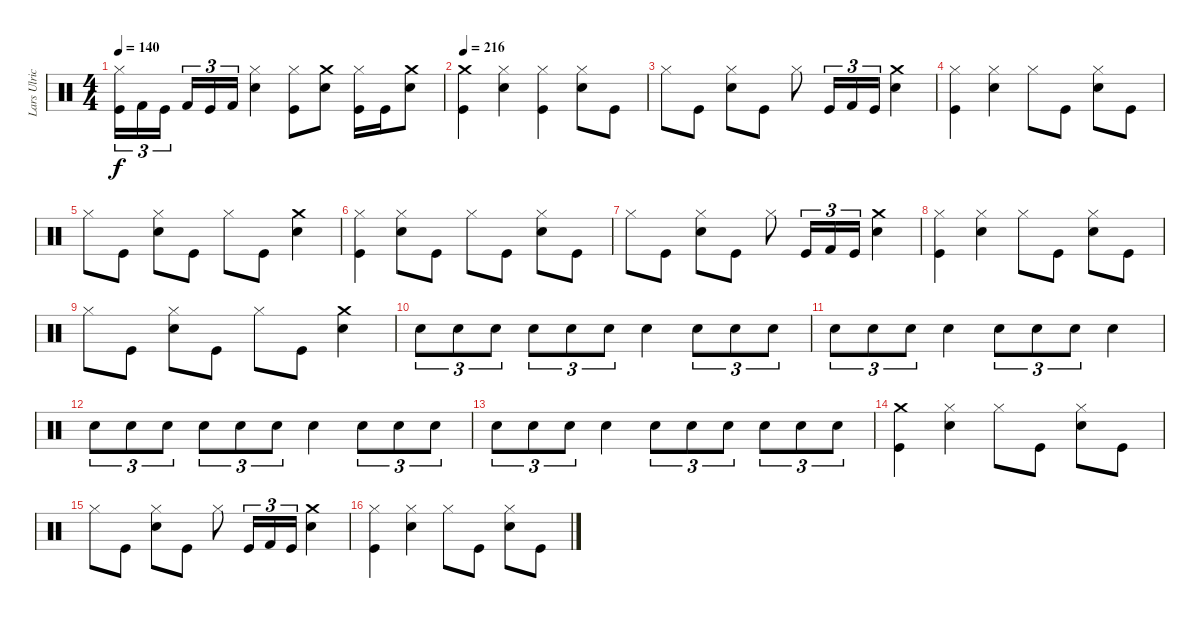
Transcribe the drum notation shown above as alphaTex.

\track ("Lars Ulrich" "Lars Ulric") {instrument percussion}
\staff {score}
\articulation defaults
\ts (4 4)
\tempo 140
\clef neutral
\ks c
("Hi-Hat (closed)" "Kick (hit)").16{tu (3 2) dy f} "Kick (hit) 2".16{tu (3 2)} "Kick (hit)".16{tu (3 2)} "Kick (hit) 2".16{tu (3 2)} "Kick (hit)".16{tu (3 2)} "Kick (hit) 2".16{tu (3 2)} ("Snare (hit) 2" "Hi-Hat (closed)").4 ("Kick (hit)" "Hi-Hat (closed)").8 ("Snare (hit) 2" "Crash medium (hit)").8 ("Kick (hit)" "Hi-Hat (closed)").16 "Kick (hit)".16 ("Crash medium (hit)" "Snare (hit) 2").8 |
\tempo 216
("Kick (hit)" "Crash medium (hit)").4 ("Hi-Hat (closed)" "Snare (hit) 2").4 ("Kick (hit)" "Hi-Hat (closed)").4 ("Hi-Hat (closed)" "Snare (hit) 2").8 "Kick (hit)".8 |
"Hi-Hat (closed)".8 "Kick (hit)".8 ("Snare (hit) 2" "Hi-Hat (closed)").8 "Kick (hit)".8 "Hi-Hat (closed)".8 "Kick (hit)".16{tu (3 2)} "Kick (hit) 2".16{tu (3 2)} "Kick (hit)".16{tu (3 2)} ("Crash medium (hit)" "Snare (hit) 2").4 |
("Hi-Hat (closed)" "Kick (hit)").4 ("Snare (hit) 2" "Hi-Hat (closed)").4 "Hi-Hat (closed)".8 "Kick (hit)".8 ("Snare (hit) 2" "Hi-Hat (closed)").8 "Kick (hit)".8 |
"Hi-Hat (closed)".8 "Kick (hit)".8 ("Snare (hit) 2" "Hi-Hat (closed)").8 "Kick (hit)".8 "Hi-Hat (closed)".8 "Kick (hit)".8 ("Crash medium (hit)" "Snare (hit) 2").4 |
("Kick (hit)" "Hi-Hat (closed)").4 ("Snare (hit) 2" "Hi-Hat (closed)").8 "Kick (hit)".8 "Hi-Hat (closed)".8 "Kick (hit)".8 ("Hi-Hat (closed)" "Snare (hit) 2").8 "Kick (hit)".8 |
"Hi-Hat (closed)".8 "Kick (hit)".8 ("Snare (hit) 2" "Hi-Hat (closed)").8 "Kick (hit)".8 "Hi-Hat (closed)".8 "Kick (hit)".16{tu (3 2)} "Kick (hit) 2".16{tu (3 2)} "Kick (hit)".16{tu (3 2)} ("Crash medium (hit)" "Snare (hit) 2").4 |
("Hi-Hat (closed)" "Kick (hit)").4 ("Snare (hit) 2" "Hi-Hat (closed)").4 "Hi-Hat (closed)".8 "Kick (hit)".8 ("Snare (hit) 2" "Hi-Hat (closed)").8 "Kick (hit)".8 |
"Hi-Hat (closed)".8 "Kick (hit)".8 ("Snare (hit) 2" "Hi-Hat (closed)").8 "Kick (hit)".8 "Hi-Hat (closed)".8 "Kick (hit)".8 ("Crash medium (hit)" "Snare (hit) 2").4 |
"Snare (hit) 2".8{tu (3 2)} "Snare (hit) 2".8{tu (3 2)} "Snare (hit) 2".8{tu (3 2)} "Snare (hit) 2".8{tu (3 2)} "Snare (hit) 2".8{tu (3 2)} "Snare (hit) 2".8{tu (3 2)} "Snare (hit) 2".4 "Snare (hit) 2".8{tu (3 2)} "Snare (hit) 2".8{tu (3 2)} "Snare (hit) 2".8{tu (3 2)} |
"Snare (hit) 2".8{tu (3 2)} "Snare (hit) 2".8{tu (3 2)} "Snare (hit) 2".8{tu (3 2)} "Snare (hit) 2".4 "Snare (hit) 2".8{tu (3 2)} "Snare (hit) 2".8{tu (3 2)} "Snare (hit) 2".8{tu (3 2)} "Snare (hit) 2".4 |
"Snare (hit) 2".8{tu (3 2)} "Snare (hit) 2".8{tu (3 2)} "Snare (hit) 2".8{tu (3 2)} "Snare (hit) 2".8{tu (3 2)} "Snare (hit) 2".8{tu (3 2)} "Snare (hit) 2".8{tu (3 2)} "Snare (hit) 2".4 "Snare (hit) 2".8{tu (3 2)} "Snare (hit) 2".8{tu (3 2)} "Snare (hit) 2".8{tu (3 2)} |
"Snare (hit) 2".8{tu (3 2)} "Snare (hit) 2".8{tu (3 2)} "Snare (hit) 2".8{tu (3 2)} "Snare (hit) 2".4 "Snare (hit) 2".8{tu (3 2)} "Snare (hit) 2".8{tu (3 2)} "Snare (hit) 2".8{tu (3 2)} "Snare (hit) 2".8{tu (3 2)} "Snare (hit) 2".8{tu (3 2)} "Snare (hit) 2".8{tu (3 2)} |
("Kick (hit)" "Crash medium (hit)").4 ("Hi-Hat (closed)" "Snare (hit) 2").4 "Hi-Hat (closed)".8 "Kick (hit)".8 ("Hi-Hat (closed)" "Snare (hit) 2").8 "Kick (hit)".8 |
"Hi-Hat (closed)".8 "Kick (hit)".8 ("Snare (hit) 2" "Hi-Hat (closed)").8 "Kick (hit)".8 "Hi-Hat (closed)".8 "Kick (hit)".16{tu (3 2)} "Kick (hit) 2".16{tu (3 2)} "Kick (hit)".16{tu (3 2)} ("Crash medium (hit)" "Snare (hit) 2").4 |
("Hi-Hat (closed)" "Kick (hit)").4 ("Snare (hit) 2" "Hi-Hat (closed)").4 "Hi-Hat (closed)".8 "Kick (hit)".8 ("Snare (hit) 2" "Hi-Hat (closed)").8 "Kick (hit)".8
